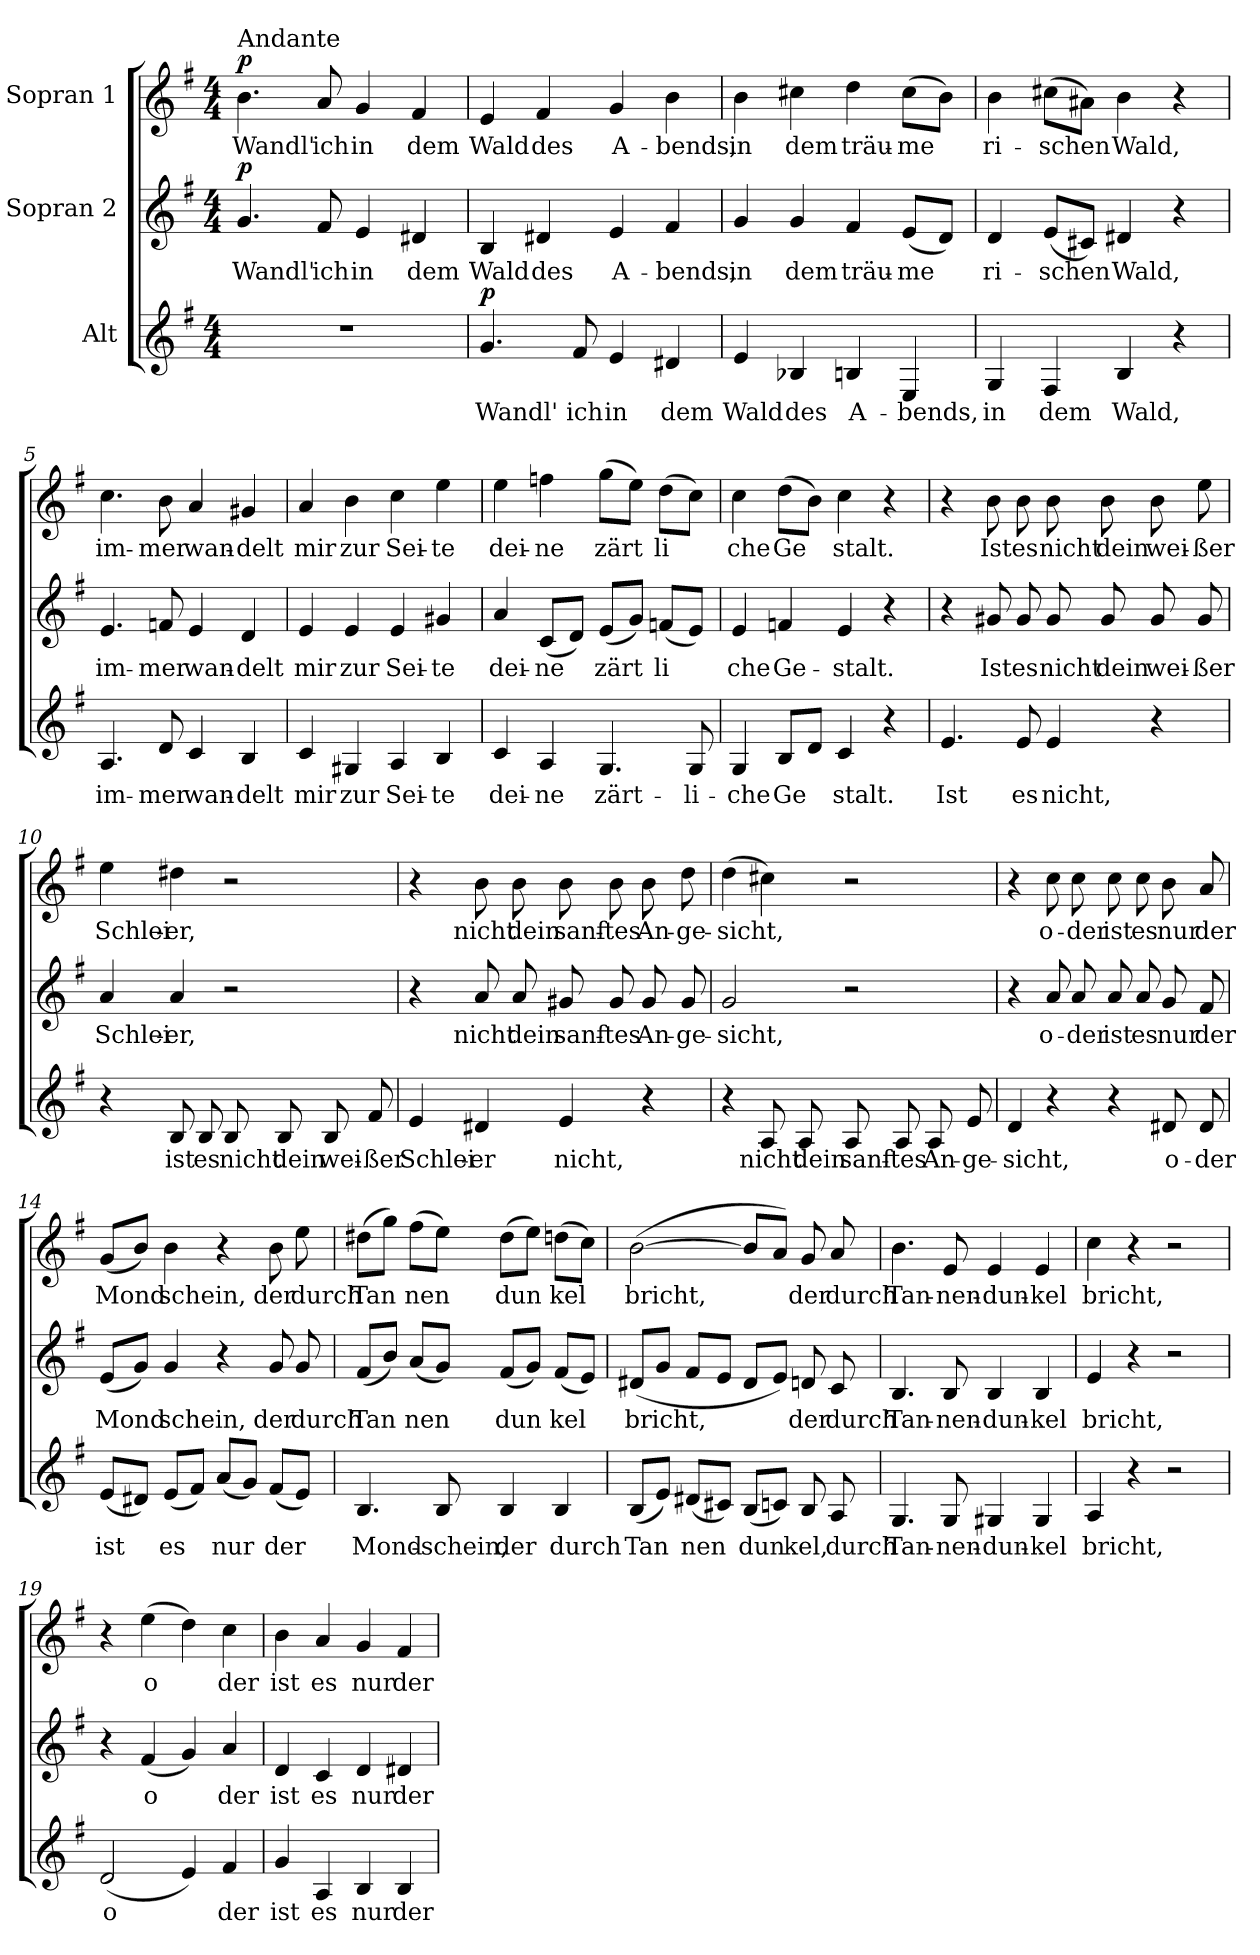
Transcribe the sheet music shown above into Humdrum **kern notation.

**kern	**text	**dynam	**kern	**text	**dynam	**kern	**text	**dynam
*part3	*part3	*part3	*part2	*part2	*part2	*part1	*part1	*part1
*staff3	*staff3	*staff3	*staff2	*staff2	*staff2	*staff1	*staff1	*staff1
*I"Alt	*	*	*I"Sopran 2	*	*	*I"Sopran 1	*	*
*clefG2	*	*	*clefG2	*	*	*clefG2	*	*
*k[f#]	*	*	*k[f#]	*	*	*k[f#]	*	*
*G:	*	*	*G:	*	*	*G:	*	*
*M4/4	*	*	*M4/4	*	*	*M4/4	*	*
=1	=1	=1	=1	=1	=1	=1	=1	=1
!	!	!	!	!	!	!LO:TX:a:t=Andante	!	!
!	!	!	!	!LO:LY:b	!LO:DY:a	!	!LO:LY:b	!LO:DY:a
1r	.	.	4.g	Wandl'	p	4.b	Wandl'	p
!	!	!	!	!LO:LY:b	!	!	!LO:LY:b	!
.	.	.	8f#	ich	.	8a	ich	.
!	!	!	!	!LO:LY:b	!	!	!LO:LY:b	!
.	.	.	4e	in	.	4g	in	.
!	!	!	!	!LO:LY:b	!	!	!LO:LY:b	!
.	.	.	4d#X	dem	.	4f#	dem	.
=2	=2	=2	=2	=2	=2	=2	=2	=2
!	!LO:LY:b	!LO:DY:a	!	!LO:LY:b	!	!	!LO:LY:b	!
4.g	Wandl'	p	4B	Wald	.	4e	Wald	.
!	!	!	!	!LO:LY:b	!	!	!LO:LY:b	!
.	.	.	4d#X	des	.	4f#	des	.
!	!LO:LY:b	!	!	!	!	!	!	!
8f#	ich	.	.	.	.	.	.	.
!	!LO:LY:b	!	!	!LO:LY:b	!	!	!LO:LY:b	!
4e	in	.	4e	A-	.	4g	A-	.
!	!LO:LY:b	!	!	!LO:LY:b	!	!	!LO:LY:b	!
4d#X	dem	.	4f#	-bends,	.	4b	-bends,	.
=3	=3	=3	=3	=3	=3	=3	=3	=3
!	!LO:LY:b	!	!	!LO:LY:b	!	!	!LO:LY:b	!
4e	Wald	.	4g	in	.	4b	in	.
!	!LO:LY:b	!	!	!LO:LY:b	!	!	!LO:LY:b	!
4B-X	des	.	4g	dem	.	4cc#X	dem	.
!	!LO:LY:b	!	!	!LO:LY:b	!	!	!LO:LY:b	!
4Bn	A-	.	4f#	träu-	.	4dd	träu-	.
!	!LO:LY:b	!	!	!LO:LY:b	!	!	!LO:LY:b	!
4E	-bends,	.	(<8eL	-me	.	(>8cc#L	-me	.
.	.	.	8dJ)	.	.	8bJ)	.	.
=4	=4	=4	=4	=4	=4	=4	=4	=4
!	!LO:LY:b	!	!	!LO:LY:b	!	!	!LO:LY:b	!
4G	in	.	4d	ri-	.	4b	ri-	.
!	!LO:LY:b	!	!	!LO:LY:b	!	!	!LO:LY:b	!
4F#	dem	.	(<8eL	-schen	.	(>8cc#XL	-schen	.
.	.	.	8c#XJ)	.	.	8a#XJ)	.	.
!	!LO:LY:b	!	!	!LO:LY:b	!	!	!LO:LY:b	!
4B	Wald,	.	4d#X	Wald,	.	4b	Wald,	.
4r	.	.	4r	.	.	4r	.	.
=5	=5	=5	=5	=5	=5	=5	=5	=5
!	!LO:LY:b	!	!	!LO:LY:b	!	!	!LO:LY:b	!
4.A	im-	.	4.e	im-	.	4.cc	im-	.
!	!LO:LY:b	!	!	!LO:LY:b	!	!	!LO:LY:b	!
8d	-mer	.	8fn	-mer	.	8b	-mer	.
!	!LO:LY:b	!	!	!LO:LY:b	!	!	!LO:LY:b	!
4c	wan-	.	4e	wan-	.	4a	wan-	.
!	!LO:LY:b	!	!	!LO:LY:b	!	!	!LO:LY:b	!
4B	-delt	.	4d	-delt	.	4g#X	-delt	.
!!LO:LB:g=z
=6	=6	=6	=6	=6	=6	=6	=6	=6
!	!LO:LY:b	!	!	!LO:LY:b	!	!	!LO:LY:b	!
4c	mir	.	4e	mir	.	4a	mir	.
!	!LO:LY:b	!	!	!LO:LY:b	!	!	!LO:LY:b	!
4G#X	zur	.	4e	zur	.	4b	zur	.
!	!LO:LY:b	!	!	!LO:LY:b	!	!	!LO:LY:b	!
4A	Sei-	.	4e	Sei-	.	4cc	Sei-	.
!	!LO:LY:b	!	!	!LO:LY:b	!	!	!LO:LY:b	!
4B	-te	.	4g#X	-te	.	4ee	-te	.
=7	=7	=7	=7	=7	=7	=7	=7	=7
!	!LO:LY:b	!	!	!LO:LY:b	!	!	!LO:LY:b	!
4c	dei-	.	4a	dei-	.	4ee	dei-	.
!	!LO:LY:b	!	!	!LO:LY:b	!	!	!LO:LY:b	!
4A	-ne	.	(<8cL	-ne	.	4ffn	-ne	.
.	.	.	8dJ)	.	.	.	.	.
!	!LO:LY:b	!	!	!LO:LY:b	!	!	!LO:LY:b	!
4.G	zärt-	.	(<8eL	zärt	.	(>8ggL	zärt	.
.	.	.	8gJ)	.	.	8eeJ)	.	.
!	!	!	!	!LO:LY:b	!	!	!LO:LY:b	!
.	.	.	(<8fnL	li	.	(>8ddL	li	.
!	!LO:LY:b	!	!	!LO:LY:b	!	!	!LO:LY:b	!
8G	-li-	.	8eJ)	-	.	8ccJ)	-	.
=8	=8	=8	=8	=8	=8	=8	=8	=8
!	!LO:LY:b	!	!	!LO:LY:b	!	!	!LO:LY:b	!
4G	-che	.	4e	che	.	4cc	che	.
!	!LO:LY:b	!	!	!LO:LY:b	!	!	!LO:LY:b	!
8BL	Ge	.	4fn	Ge-	.	(>8ddL	Ge	.
!	!LO:LY:b	!	!	!	!	!	!LO:LY:b	!
8dJ	-	.	.	.	.	8bJ)	-	.
!	!LO:LY:b	!	!	!LO:LY:b	!	!	!LO:LY:b	!
4c	stalt.	.	4e	-stalt.	.	4cc	stalt.	.
4r	.	.	4r	.	.	4r	.	.
=9	=9	=9	=9	=9	=9	=9	=9	=9
!	!LO:LY:b	!	!	!	!	!	!	!
4.e	Ist	.	4r	.	.	4r	.	.
!	!	!	!	!LO:LY:b	!	!	!LO:LY:b	!
.	.	.	8g#X	Ist	.	8b	Ist	.
!	!LO:LY:b	!	!	!LO:LY:b	!	!	!LO:LY:b	!
8e	es	.	8g#	es	.	8b	es	.
!	!LO:LY:b	!	!	!LO:LY:b	!	!	!LO:LY:b	!
4e	nicht,	.	8g#	nicht	.	8b	nicht	.
!	!	!	!	!LO:LY:b	!	!	!LO:LY:b	!
.	.	.	8g#	dein	.	8b	dein	.
!	!	!	!	!LO:LY:b	!	!	!LO:LY:b	!
4r	.	.	8g#	wei-	.	8b	wei-	.
!	!	!	!	!LO:LY:b	!	!	!LO:LY:b	!
.	.	.	8g#	-ßer	.	8ee	-ßer	.
=10	=10	=10	=10	=10	=10	=10	=10	=10
!	!	!	!	!LO:LY:b	!	!	!LO:LY:b	!
4r	.	.	4a	Schlei-	.	4ee	Schlei-	.
!	!LO:LY:b	!	!	!LO:LY:b	!	!	!LO:LY:b	!
8B	ist	.	4a	-er,	.	4dd#X	-er,	.
!	!LO:LY:b	!	!	!	!	!	!	!
8B	es	.	.	.	.	.	.	.
!	!LO:LY:b	!	!	!	!	!	!	!
8B	nicht	.	2r	.	.	2r	.	.
!	!LO:LY:b	!	!	!	!	!	!	!
8B	dein	.	.	.	.	.	.	.
!	!LO:LY:b	!	!	!	!	!	!	!
8B	wei-	.	.	.	.	.	.	.
!	!LO:LY:b	!	!	!	!	!	!	!
8f#	-ßer	.	.	.	.	.	.	.
!!LO:LB:g=z
=11	=11	=11	=11	=11	=11	=11	=11	=11
!	!LO:LY:b	!	!	!	!	!	!	!
4e	Schlei-	.	4r	.	.	4r	.	.
!	!LO:LY:b	!	!	!LO:LY:b	!	!	!LO:LY:b	!
4d#X	-er	.	8a	nicht	.	8b	nicht	.
!	!	!	!	!LO:LY:b	!	!	!LO:LY:b	!
.	.	.	8a	dein	.	8b	dein	.
!	!LO:LY:b	!	!	!LO:LY:b	!	!	!LO:LY:b	!
4e	nicht,	.	8g#X	sanf-	.	8b	sanf-	.
!	!	!	!	!LO:LY:b	!	!	!LO:LY:b	!
.	.	.	8g#	-tes	.	8b	-tes	.
!	!	!	!	!LO:LY:b	!	!	!LO:LY:b	!
4r	.	.	8g#	An-	.	8b	An-	.
!	!	!	!	!LO:LY:b	!	!	!LO:LY:b	!
.	.	.	8g#	-ge-	.	8dd	-ge-	.
=12	=12	=12	=12	=12	=12	=12	=12	=12
!	!	!	!	!LO:LY:b	!	!	!LO:LY:b	!
4r	.	.	2g	-sicht,	.	(>4dd	-sicht,	.
!	!LO:LY:b	!	!	!	!	!	!	!
8A	nicht	.	.	.	.	4cc#X)	.	.
!	!LO:LY:b	!	!	!	!	!	!	!
8A	dein	.	.	.	.	.	.	.
!	!LO:LY:b	!	!	!	!	!	!	!
8A	sanf-	.	2r	.	.	2r	.	.
!	!LO:LY:b	!	!	!	!	!	!	!
8A	-tes	.	.	.	.	.	.	.
!	!LO:LY:b	!	!	!	!	!	!	!
8A	An-	.	.	.	.	.	.	.
!	!LO:LY:b	!	!	!	!	!	!	!
8e	-ge-	.	.	.	.	.	.	.
=13	=13	=13	=13	=13	=13	=13	=13	=13
!	!LO:LY:b	!	!	!	!	!	!	!
4d	-sicht,	.	4r	.	.	4r	.	.
!	!	!	!	!LO:LY:b	!	!	!LO:LY:b	!
4r	.	.	8a	o-	.	8cc	o-	.
!	!	!	!	!LO:LY:b	!	!	!LO:LY:b	!
.	.	.	8a	-der	.	8cc	-der	.
!	!	!	!	!LO:LY:b	!	!	!LO:LY:b	!
4r	.	.	8a	ist	.	8cc	ist	.
!	!	!	!	!LO:LY:b	!	!	!LO:LY:b	!
.	.	.	8a	es	.	8cc	es	.
!	!LO:LY:b	!	!	!LO:LY:b	!	!	!LO:LY:b	!
8d#X	o-	.	8g	nur	.	8b	nur	.
!	!LO:LY:b	!	!	!LO:LY:b	!	!	!LO:LY:b	!
8d#	-der	.	8f#	der	.	8a	der	.
=14	=14	=14	=14	=14	=14	=14	=14	=14
!	!LO:LY:b	!	!	!LO:LY:b	!	!	!LO:LY:b	!
(<8eL	ist	.	(<8eL	Mond	.	(<8gL	Mond	.
8d#XJ)	.	.	8gJ)	.	.	8bJ)	.	.
!	!LO:LY:b	!	!	!LO:LY:b	!	!	!LO:LY:b	!
(<8eL	es	.	4g	schein,	.	4b	schein,	.
8f#J)	.	.	.	.	.	.	.	.
!	!LO:LY:b	!	!	!	!	!	!	!
(<8aL	nur	.	4r	.	.	4r	.	.
8gJ)	.	.	.	.	.	.	.	.
!	!LO:LY:b	!	!	!LO:LY:b	!	!	!LO:LY:b	!
(<8f#L	der	.	8g	der	.	8b	der	.
!	!	!	!	!LO:LY:b	!	!	!LO:LY:b	!
8eJ)	.	.	8g	durch	.	8ee	durch	.
!!LO:LB:g=z
=15	=15	=15	=15	=15	=15	=15	=15	=15
!	!LO:LY:b	!	!	!LO:LY:b	!	!	!LO:LY:b	!
4.B	Mond-	.	(<8f#L	Tan	.	(>8dd#XL	Tan	.
.	.	.	8bJ)	.	.	8ggJ)	.	.
!	!	!	!	!LO:LY:b	!	!	!LO:LY:b	!
.	.	.	(<8aL	nen	.	(>8ff#L	nen	.
!	!LO:LY:b	!	!	!	!	!	!	!
8B	-schein,	.	8gJ)	.	.	8eeJ)	.	.
!	!LO:LY:b	!	!	!LO:LY:b	!	!	!LO:LY:b	!
4B	der	.	(<8f#L	dun	.	(>8dd#L	dun	.
.	.	.	8gJ)	.	.	8eeJ)	.	.
!	!LO:LY:b	!	!	!LO:LY:b	!	!	!LO:LY:b	!
4B	durch	.	(<8f#L	kel	.	(>8ddnL	kel	.
.	.	.	8eJ)	.	.	8ccJ)	.	.
=16	=16	=16	=16	=16	=16	=16	=16	=16
!	!LO:LY:b	!	!	!LO:LY:b	!	!	!LO:LY:b	!
(<8BL	Tan	.	(<8d#XL	bricht,	.	(>[2b	bricht,	.
8eJ)	.	.	8gJ	.	.	.	.	.
!	!LO:LY:b	!	!	!	!	!	!	!
(<8d#XL	nen	.	8f#L	.	.	.	.	.
8c#XJ)	.	.	8eJ	.	.	.	.	.
!	!LO:LY:b	!	!	!	!	!	!	!
(<8BL	dun	.	8d#L	.	.	8bL]	.	.
8cnJ)	.	.	8eJ)	.	.	8aJ)	.	.
!	!LO:LY:b	!	!	!LO:LY:b	!	!	!LO:LY:b	!
8B	kel,	.	8dn	der	.	8g	der	.
!	!LO:LY:b	!	!	!LO:LY:b	!	!	!LO:LY:b	!
8A	durch	.	8c	durch	.	8a	durch	.
=17	=17	=17	=17	=17	=17	=17	=17	=17
!	!LO:LY:b	!	!	!LO:LY:b	!	!	!LO:LY:b	!
4.G	Tan-	.	4.B	Tan-	.	4.b	Tan-	.
!	!LO:LY:b	!	!	!LO:LY:b	!	!	!LO:LY:b	!
8G	-nen-	.	8B	-nen-	.	8e	-nen-	.
!	!LO:LY:b	!	!	!LO:LY:b	!	!	!LO:LY:b	!
4G#X	-dun-	.	4B	-dun-	.	4e	-dun-	.
!	!LO:LY:b	!	!	!LO:LY:b	!	!	!LO:LY:b	!
4G#	-kel	.	4B	-kel	.	4e	-kel	.
=18	=18	=18	=18	=18	=18	=18	=18	=18
!	!LO:LY:b	!	!	!LO:LY:b	!	!	!LO:LY:b	!
4A	bricht,	.	4e	bricht,	.	4cc	bricht,	.
4r	.	.	4r	.	.	4r	.	.
2r	.	.	2r	.	.	2r	.	.
=19	=19	=19	=19	=19	=19	=19	=19	=19
!	!LO:LY:b	!	!	!	!	!	!	!
(<2d	o	.	4r	.	.	4r	.	.
!	!	!	!	!LO:LY:b	!	!	!LO:LY:b	!
.	.	.	(<4f#	o	.	(>4ee	o	.
!	!LO:LY:b	!	!	!LO:LY:b	!	!	!LO:LY:b	!
4e)	-	.	4g)	-	.	4dd)	-	.
!	!LO:LY:b	!	!	!LO:LY:b	!	!	!LO:LY:b	!
4f#	der	.	4a	der	.	4cc	der	.
=20	=20	=20	=20	=20	=20	=20	=20	=20
!	!LO:LY:b	!	!	!LO:LY:b	!	!	!LO:LY:b	!
4g	ist	.	4d	ist	.	4b	ist	.
!	!LO:LY:b	!	!	!LO:LY:b	!	!	!LO:LY:b	!
4A	es	.	4c	es	.	4a	es	.
!	!LO:LY:b	!	!	!LO:LY:b	!	!	!LO:LY:b	!
4B	nur	.	4d	nur	.	4g	nur	.
!	!LO:LY:b	!	!	!LO:LY:b	!	!	!LO:LY:b	!
4B	der	.	4d#X	der	.	4f#	der	.
=	=	=	=	=	=	=	=	=
*-	*-	*-	*-	*-	*-	*-	*-	*-
